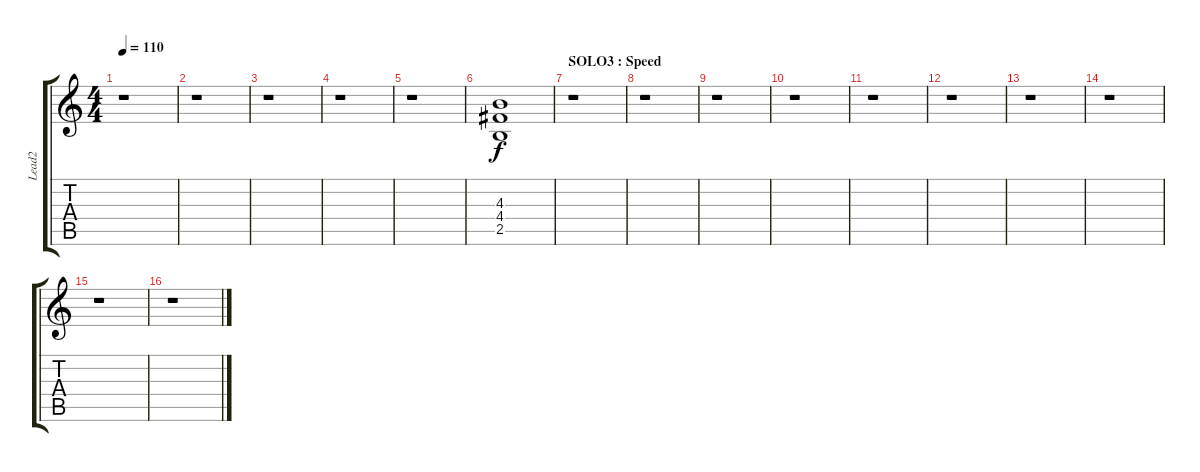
\track ("Lead2" "Lead2") {instrument distortionguitar}
\staff {score tabs}
\tuning (E4 B3 G3 D3 A2 E2) {hide}
\ts (4 4)
\tempo 110
\clef g2
\ks c
r.1{dy f} |
r.1 |
r.1 |
r.1 |
r.1 |
(4.3 4.4 2.5).1 |
\section ("" "SOLO3 : Speed")
r.1 |
r.1 |
r.1 |
r.1 |
r.1 |
r.1 |
r.1 |
r.1 |
r.1 |
r.1
